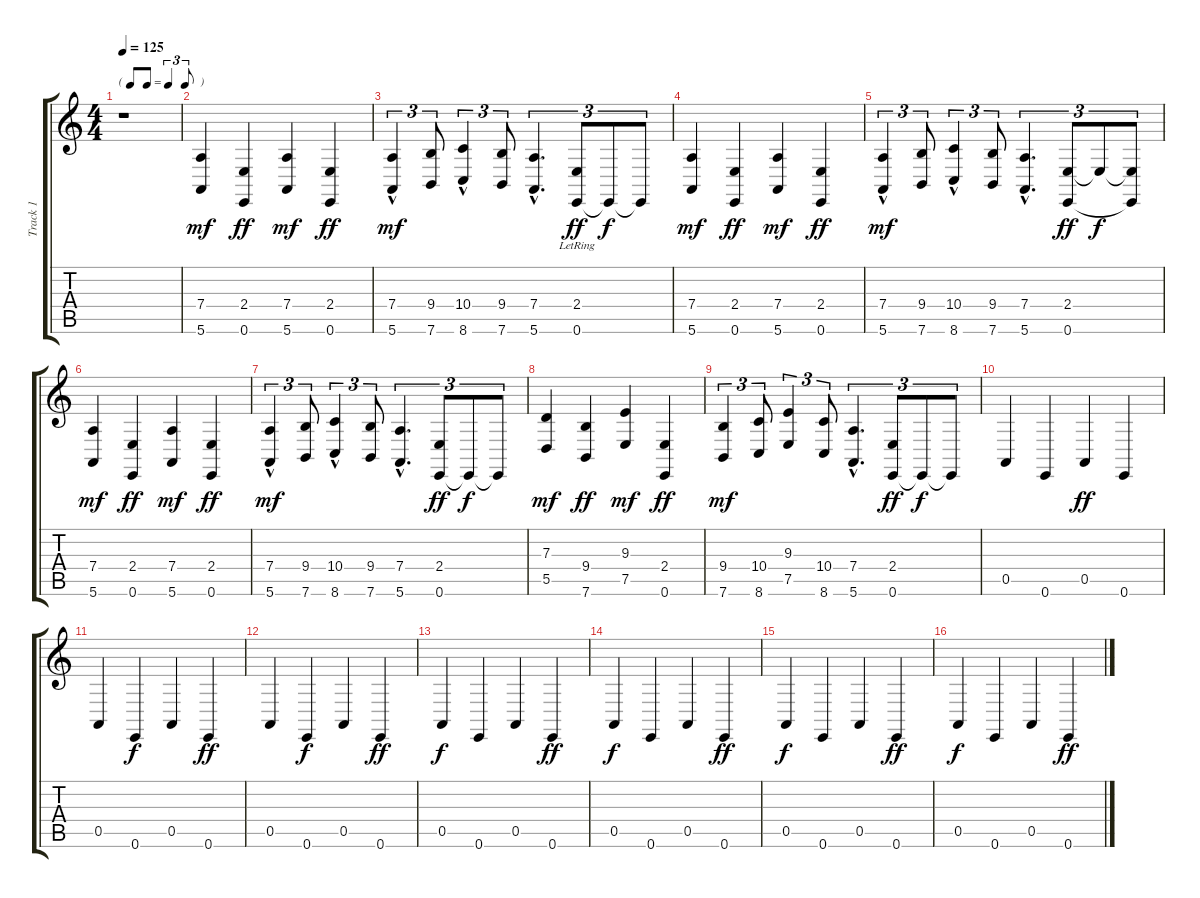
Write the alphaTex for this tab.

\track ("Track 1" "Track 1") {instrument cello}
\staff {score tabs}
\tuning (E4 B3 G3 D3 A2 E2) {hide}
\ts (4 4)
\tf triplet8th
\tempo 125
\clef g2
\ks c
r.1{dy mf instrument cello} |
(7.4 5.6).4 (2.4 0.6).4{dy ff} (7.4 5.6).4{dy mf} (2.4 0.6).4{dy ff} |
(7.4 5.6{hac}).4{tu (3 2) dy mf} (9.4 7.6).8{tu (3 2)} (10.4 8.6{hac}).4{tu (3 2)} (9.4 7.6).8{tu (3 2)} (7.4{hac} 5.6{hac}).4{d tu (3 2)} (2.4 0.6{lr}).8{tu (3 2) dy ff} 0.6{t}.8{tu (3 2) dy f} 0.6{t}.8{tu (3 2)} |
(7.4 5.6).4{dy mf} (2.4 0.6).4{dy ff} (7.4 5.6).4{dy mf} (2.4 0.6).4{dy ff} |
(7.4 5.6{hac}).4{tu (3 2) dy mf} (9.4 7.6).8{tu (3 2)} (10.4 8.6{hac}).4{tu (3 2)} (9.4 7.6).8{tu (3 2)} (7.4{hac} 5.6{hac}).4{d tu (3 2)} (2.4 0.6).8{tu (3 2) dy ff} 2.4{t}.8{tu (3 2) dy f} (2.4{t} 0.6{t}).8{tu (3 2)} |
(7.4 5.6).4{dy mf} (2.4 0.6).4{dy ff} (7.4 5.6).4{dy mf} (2.4 0.6).4{dy ff} |
(7.4 5.6{hac}).4{tu (3 2) dy mf} (9.4 7.6).8{tu (3 2)} (10.4 8.6{hac}).4{tu (3 2)} (9.4 7.6).8{tu (3 2)} (7.4{hac} 5.6{hac}).4{d tu (3 2)} (2.4 0.6).8{tu (3 2) dy ff} 0.6{t}.8{tu (3 2) dy f} 0.6{t}.8{tu (3 2)} |
(7.3 5.5).4{dy mf} (9.4 7.6).4{dy ff} (9.3 7.5).4{dy mf} (2.4 0.6).4{dy ff} |
(9.4 7.6).4{tu (3 2) dy mf} (10.4 8.6).8{tu (3 2)} (9.3 7.5).4{tu (3 2)} (10.4 8.6).8{tu (3 2)} (7.4{hac} 5.6{hac}).4{d tu (3 2)} (2.4 0.6).8{tu (3 2) dy ff} 0.6{t}.8{tu (3 2) dy f} 0.6{t}.8{tu (3 2)} |
0.5.4 0.6.4 0.5.4{dy ff} 0.6.4 |
0.5.4 0.6.4{dy f} 0.5.4 0.6.4{dy ff} |
0.5.4 0.6.4{dy f} 0.5.4 0.6.4{dy ff} |
0.5.4{dy f} 0.6.4 0.5.4 0.6.4{dy ff} |
0.5.4{dy f} 0.6.4 0.5.4 0.6.4{dy ff} |
0.5.4{dy f} 0.6.4 0.5.4 0.6.4{dy ff} |
0.5.4{dy f} 0.6.4 0.5.4 0.6.4{dy ff}
